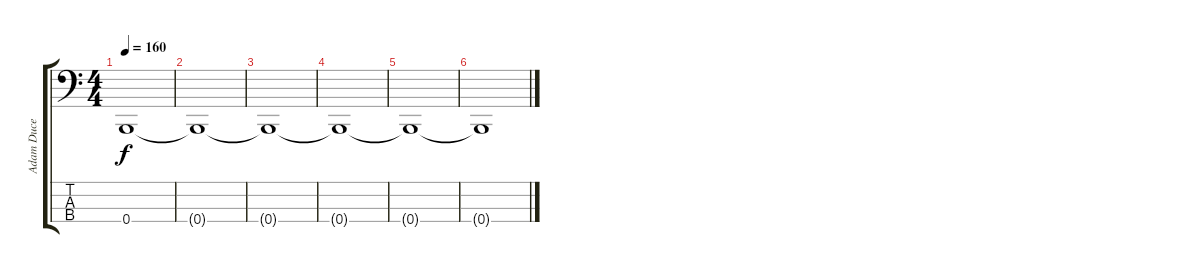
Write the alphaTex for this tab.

\track ("Adam Duce" "Adam Duce") {instrument electricbassfinger}
\staff {score tabs}
\tuning (E2 B1 Gb1 B0) {hide}
\ts (4 4)
\tempo 160
\clef f4
\ks c
0.4{t}.1{dy f} |
0.4{t}.1 |
0.4{t}.1{volume 0} |
0.4{t}.1 |
0.4{t}.1 |
0.4{t}.1
